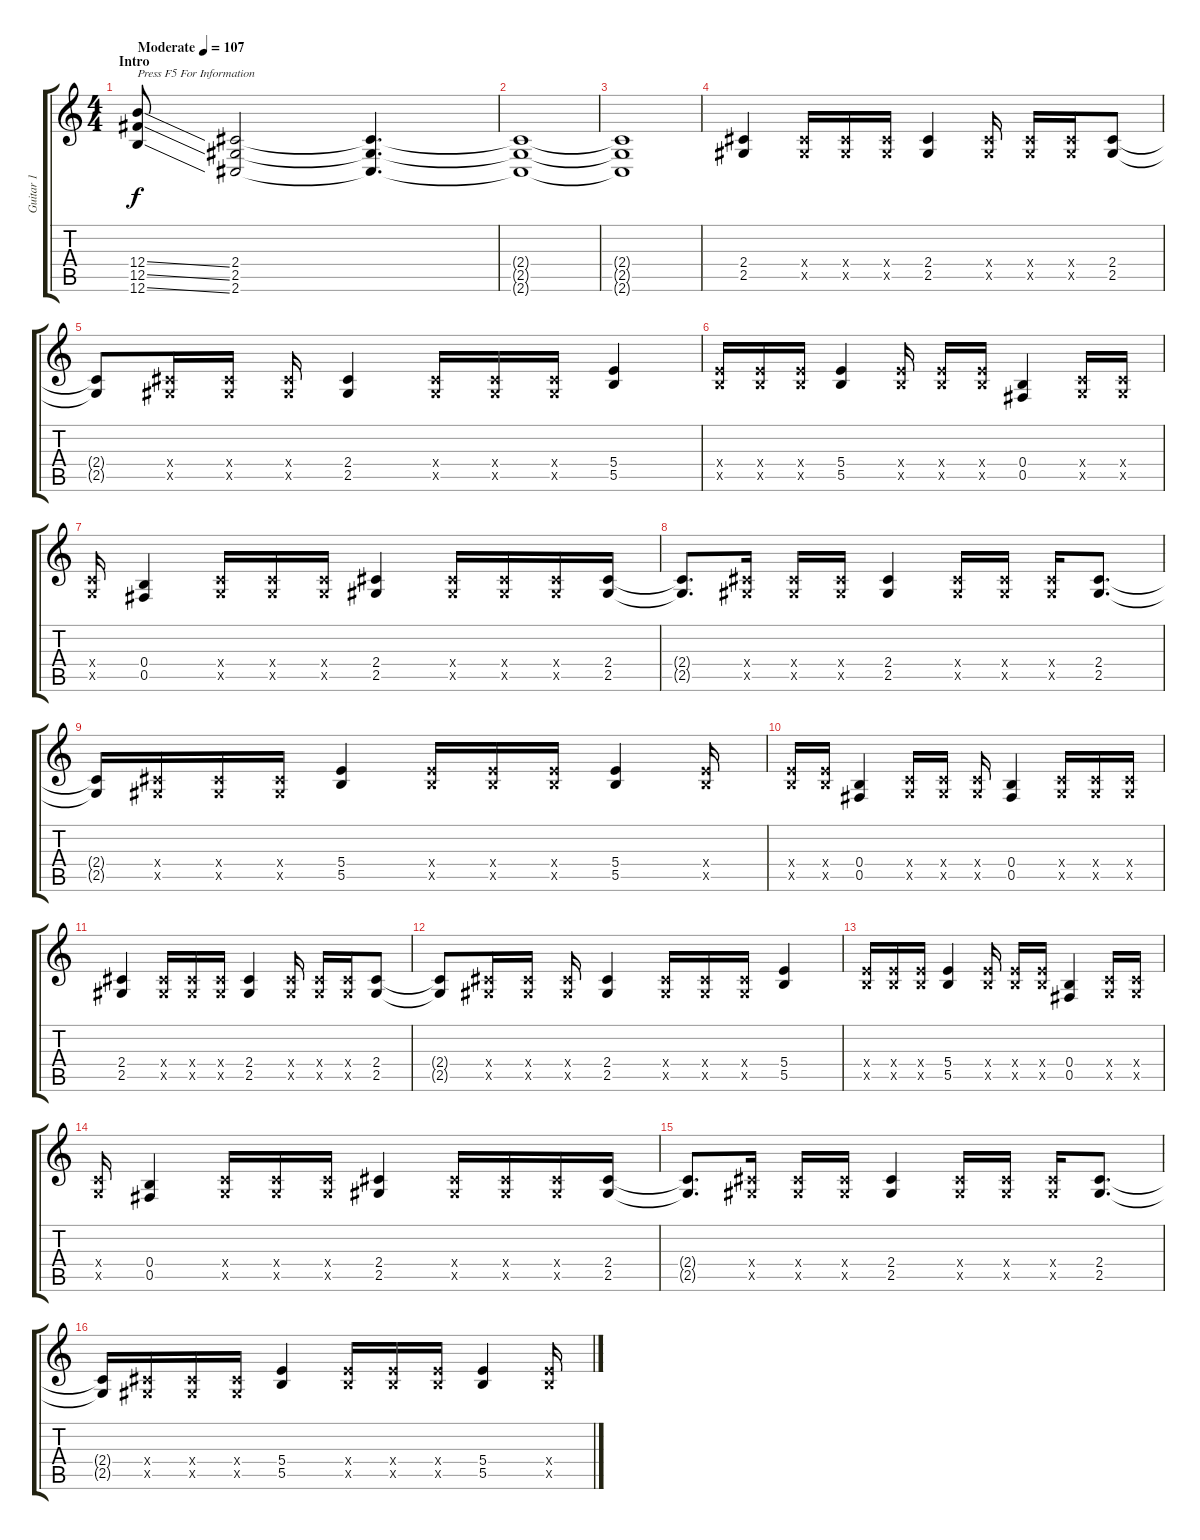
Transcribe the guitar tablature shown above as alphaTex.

\track ("Guitar 1" "Guitar 1") {instrument distortionguitar}
\staff {score tabs}
\tuning (Db4 Ab3 E3 B2 Gb2 B1) {hide}
\ts (4 4)
\section ("" "Intro")
\tempo (107 "Moderate")
\clef g2
\ks c
(12.4{ss} 12.5{ss} 12.6{ss}).8{txt "Press F5 For Information" dy f instrument distortionguitar} (2.4 2.5 2.6).2 (2.4{t} 2.5{t} 2.6{t}).4{d} |
(2.4{t} 2.5{t} 2.6{t}).1 |
(2.4{t} 2.5{t} 2.6{t}).1 |
(2.4 2.5).4 (2.4{x} 2.5{x}).16 (2.4{x} 2.5{x}).16 (2.4{x} 2.5{x}).16 (2.4 2.5).4 (2.4{x} 2.5{x}).16 (2.4{x} 2.5{x}).16 (2.4{x} 2.5{x}).16 (2.4 2.5).8 |
(2.4{t} 2.5{t}).8 (2.4{x} 2.5{x}).16 (2.4{x} 2.5{x}).16 (2.4{x} 2.5{x}).16 (2.4 2.5).4 (2.4{x} 2.5{x}).16 (2.4{x} 2.5{x}).16 (2.4{x} 2.5{x}).16 (5.4 5.5).4 |
(5.4{x} 5.5{x}).16 (5.4{x} 5.5{x}).16 (5.4{x} 5.5{x}).16 (5.4 5.5).4 (5.4{x} 5.5{x}).16 (5.4{x} 5.5{x}).16 (5.4{x} 5.5{x}).16 (0.4 0.5).4 (1.4{x} 1.5{x}).16 (1.4{x} 1.5{x}).16 |
(1.4{x} 1.5{x}).16 (0.4 0.5).4 (1.4{x} 1.5{x}).16 (1.4{x} 1.5{x}).16 (1.4{x} 1.5{x}).16 (2.4 2.5).4 (2.4{x} 2.5{x}).16 (2.4{x} 2.5{x}).16 (2.4{x} 2.5{x}).16 (2.4 2.5).16 |
(2.4{t} 2.5{t}).8{d} (2.4{x} 2.5{x}).16 (2.4{x} 2.5{x}).16 (2.4{x} 2.5{x}).16 (2.4 2.5).4 (2.4{x} 2.5{x}).16 (2.4{x} 2.5{x}).16 (2.4{x} 2.5{x}).16 (2.4 2.5).8{d} |
(2.4{t} 2.5{t}).16 (2.4{x} 2.5{x}).16 (2.4{x} 2.5{x}).16 (2.4{x} 2.5{x}).16 (5.4 5.5).4 (5.4{x} 5.5{x}).16 (5.4{x} 5.5{x}).16 (5.4{x} 5.5{x}).16 (5.4 5.5).4 (5.4{x} 5.5{x}).16 |
(5.4{x} 5.5{x}).16 (5.4{x} 5.5{x}).16 (0.4 0.5).4 (1.4{x} 1.5{x}).16 (1.4{x} 1.5{x}).16 (1.4{x} 1.5{x}).16 (0.4 0.5).4 (1.4{x} 1.5{x}).16 (1.4{x} 1.5{x}).16 (1.4{x} 1.5{x}).16 |
(2.4 2.5).4 (2.4{x} 2.5{x}).16 (2.4{x} 2.5{x}).16 (2.4{x} 2.5{x}).16 (2.4 2.5).4 (2.4{x} 2.5{x}).16 (2.4{x} 2.5{x}).16 (2.4{x} 2.5{x}).16 (2.4 2.5).8 |
(2.4{t} 2.5{t}).8 (2.4{x} 2.5{x}).16 (2.4{x} 2.5{x}).16 (2.4{x} 2.5{x}).16 (2.4 2.5).4 (2.4{x} 2.5{x}).16 (2.4{x} 2.5{x}).16 (2.4{x} 2.5{x}).16 (5.4 5.5).4 |
(5.4{x} 5.5{x}).16 (5.4{x} 5.5{x}).16 (5.4{x} 5.5{x}).16 (5.4 5.5).4 (5.4{x} 5.5{x}).16 (5.4{x} 5.5{x}).16 (5.4{x} 5.5{x}).16 (0.4 0.5).4 (1.4{x} 1.5{x}).16 (1.4{x} 1.5{x}).16 |
(1.4{x} 1.5{x}).16 (0.4 0.5).4 (1.4{x} 1.5{x}).16 (1.4{x} 1.5{x}).16 (1.4{x} 1.5{x}).16 (2.4 2.5).4 (2.4{x} 2.5{x}).16 (2.4{x} 2.5{x}).16 (2.4{x} 2.5{x}).16 (2.4 2.5).16 |
(2.4{t} 2.5{t}).8{d} (2.4{x} 2.5{x}).16 (2.4{x} 2.5{x}).16 (2.4{x} 2.5{x}).16 (2.4 2.5).4 (2.4{x} 2.5{x}).16 (2.4{x} 2.5{x}).16 (2.4{x} 2.5{x}).16 (2.4 2.5).8{d} |
(2.4{t} 2.5{t}).16 (2.4{x} 2.5{x}).16 (2.4{x} 2.5{x}).16 (2.4{x} 2.5{x}).16 (5.4 5.5).4 (5.4{x} 5.5{x}).16 (5.4{x} 5.5{x}).16 (5.4{x} 5.5{x}).16 (5.4 5.5).4 (5.4{x} 5.5{x}).16
